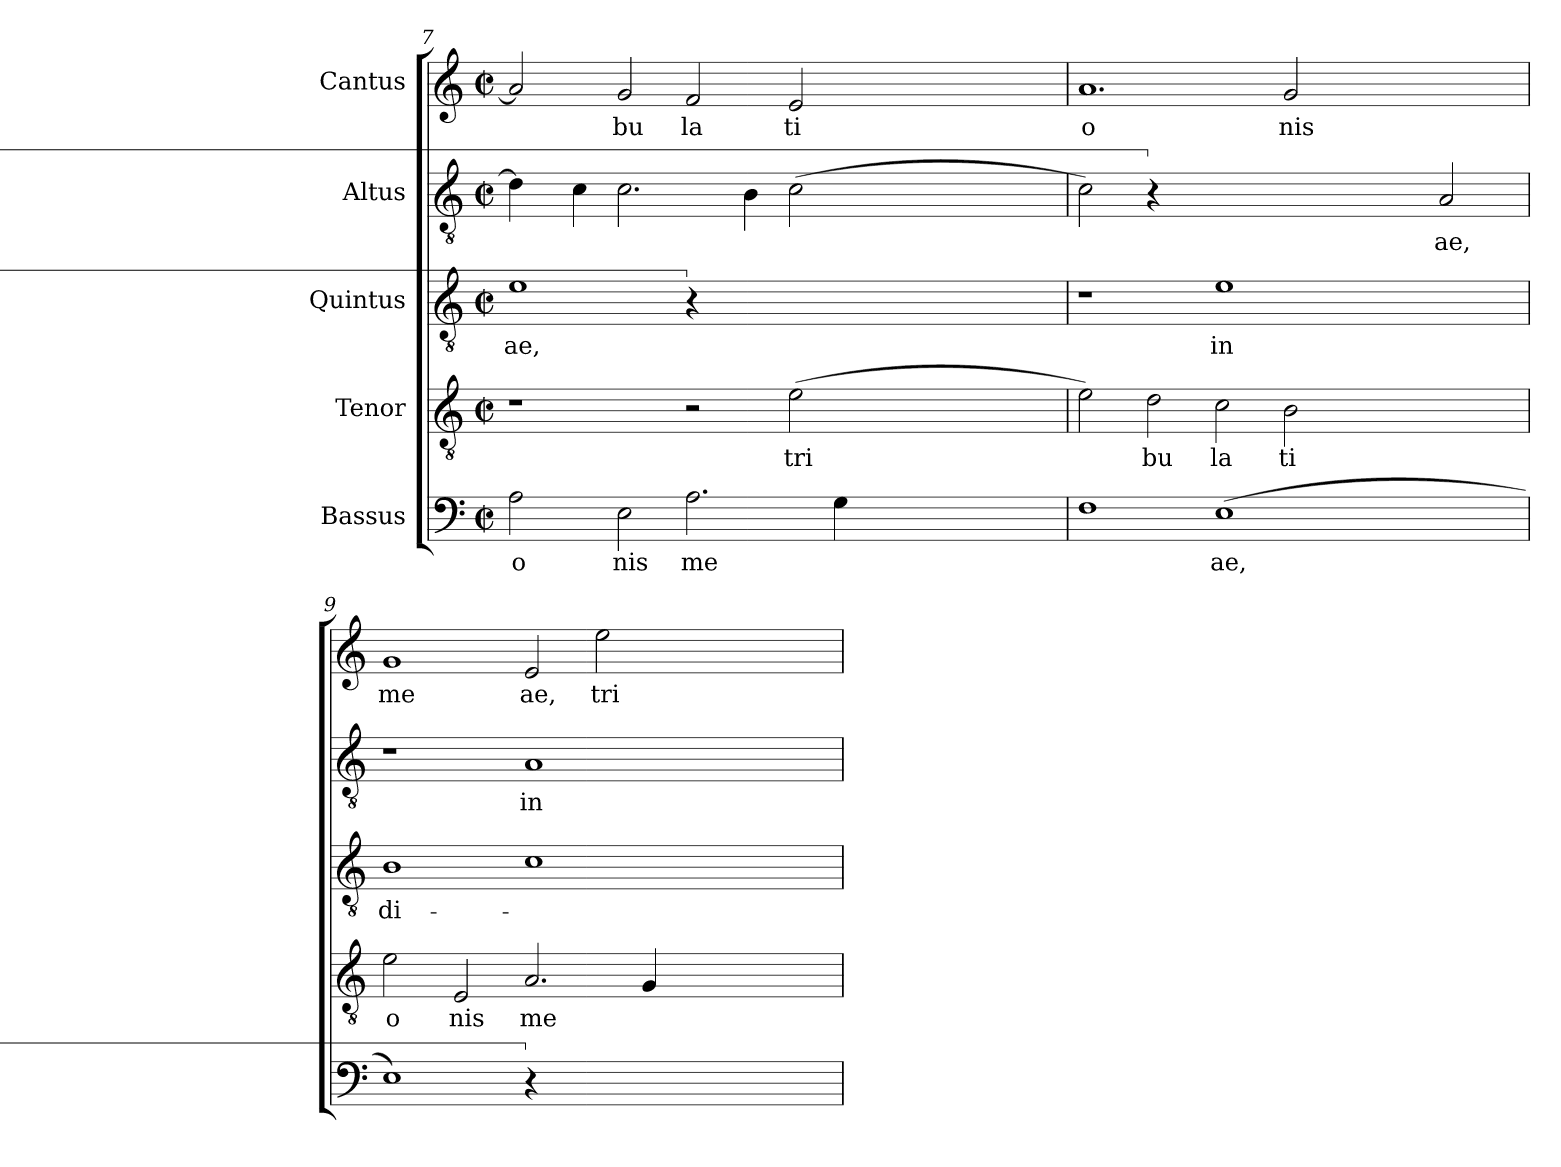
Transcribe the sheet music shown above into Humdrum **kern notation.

**kern	**text	**kern	**text	**kern	**text	**kern	**text	**kern	**text
*part5	*part5	*part4	*part4	*part3	*part3	*part2	*part2	*part1	*part1
*staff5	*staff5	*staff4	*staff4	*staff3	*staff3	*staff2	*staff2	*staff1	*staff1
*I"Bassus	*	*I"Tenor	*	*I"Quintus	*	*I"Altus	*	*I"Cantus	*
!!LO:LB:g=z
*clefF4	*	*clefGv2	*	*clefGv2	*	*clefGv2	*	*clefG2	*
*M2/2	*	*M2/2	*	*M2/2	*	*M2/2	*	*M2/2	*
*met(c|)	*	*met(c|)	*	*met(c|)	*	*met(c|)	*	*met(c|)	*
=7	=7	=7	=7	=7	=7	=7	=7	=7	=7
!	!LO:LY:b:cj	!	!	!	!LO:LY:b:cj	!	!	!	!
*	*	*	*	*	*	*^	*	*	*
2A\	-o	1r	.	1e	ae,	4d\]	16ryy	.	2a/]	.
.	.	.	.	.	.	.	64ryy	.	.	.
.	.	.	.	.	.	.	1ryy	.	.	.
.	.	.	.	.	.	4c\	.	.	.	.
!	!LO:LY:b:cj	!	!	!	!	!	!	!	!	!LO:LY:b:cj
2E\	nis	.	.	.	.	2.c\	.	.	2g/	bu
!	!LO:LY:b	!	!	!LO:N:vis=1	!	!	!	!	!	!LO:LY:b:cj
2.A\	me	2r	.	4%9r	.	.	.	.	2f/	la
.	.	.	.	.	.	.	1ryy	.	.	.
.	.	.	.	.	.	4B\	.	.	.	.
!	!	!	!LO:LY:b:cj	!	!	!	!	!	!	!LO:LY:b:cj
.	.	(>2e\	tri	.	.	(>2c\	.	.	2e/	ti
4G\	.	.	.	.	.	.	.	.	.	.
1ryy	.	1ryy	.	.	.	1ryy	.	.	1ryy	.
.	.	.	.	.	.	.	1ryy	.	.	.
4ryy	.	4ryy	.	.	.	4ryy	.	.	4ryy	.
.	.	.	.	.	.	.	8ryy	.	.	.
.	.	.	.	.	.	.	32.ryy	.	.	.
=8	=8	=8	=8	=8	=8	=8	=8	=8	=8	=8
!	!	!	!	!	!	!	!	!	!	!LO:LY:b:cj
*	*	*	*	*	*	*v	*v	*	*	*
1F	.	2e\)	.	1r	.	2c\)	.	1.a	o
!	!	!	!LO:LY:b:cj	!	!	!LO:N:vis=1	!	!	!
.	.	2d\	bu	.	.	4%9r	.	.	.
!	!LO:LY:b:cj	!	!LO:LY:b:cj	!	!LO:LY:b:cj	!	!	!	!
(>1E	ae,	2c\	la	1e	in	.	.	.	.
!	!	!	!LO:LY:b:cj	!	!	!	!	!	!LO:LY:b:cj
.	.	2B\	ti	.	.	.	.	2g/	nis
1ryy	.	1ryy	.	1ryy	.	.	.	1ryy	.
!	!	!	!	!	!	!	!LO:LY:b:cj	!	!
.	.	.	.	.	.	2A/	-ae,	.	.
4ryy	.	4ryy	.	4ryy	.	.	.	4ryy	.
=9	=9	=9	=9	=9	=9	=9	=9	=9	=9
!	!	!	!LO:LY:b:cj	!	!LO:LY:b:cj	!	!	!	!LO:LY:b:cj
1E)	.	2e\	o	1B	di-	1r	.	1g	me
!	!	!	!LO:LY:b:cj	!	!	!	!	!	!
.	.	2E/	nis	.	.	.	.	.	.
!LO:N:vis=1	!	!	!LO:LY:b	!	!	!	!LO:LY:b:cj	!	!LO:LY:b:cj
4%9r	.	2.A/	me	1c	.	1A	in	2e/	ae,
!	!	!	!	!	!	!	!	!	!LO:LY:b:cj
.	.	.	.	.	.	.	.	2ee\	tri
.	.	4G/	.	.	.	.	.	.	.
.	.	1ryy	.	1ryy	.	1ryy	.	1ryy	.
.	.	4ryy	.	4ryy	.	4ryy	.	4ryy	.
=	=	=	=	=	=	=	=	=	=
*-	*-	*-	*-	*-	*-	*-	*-	*-	*-
